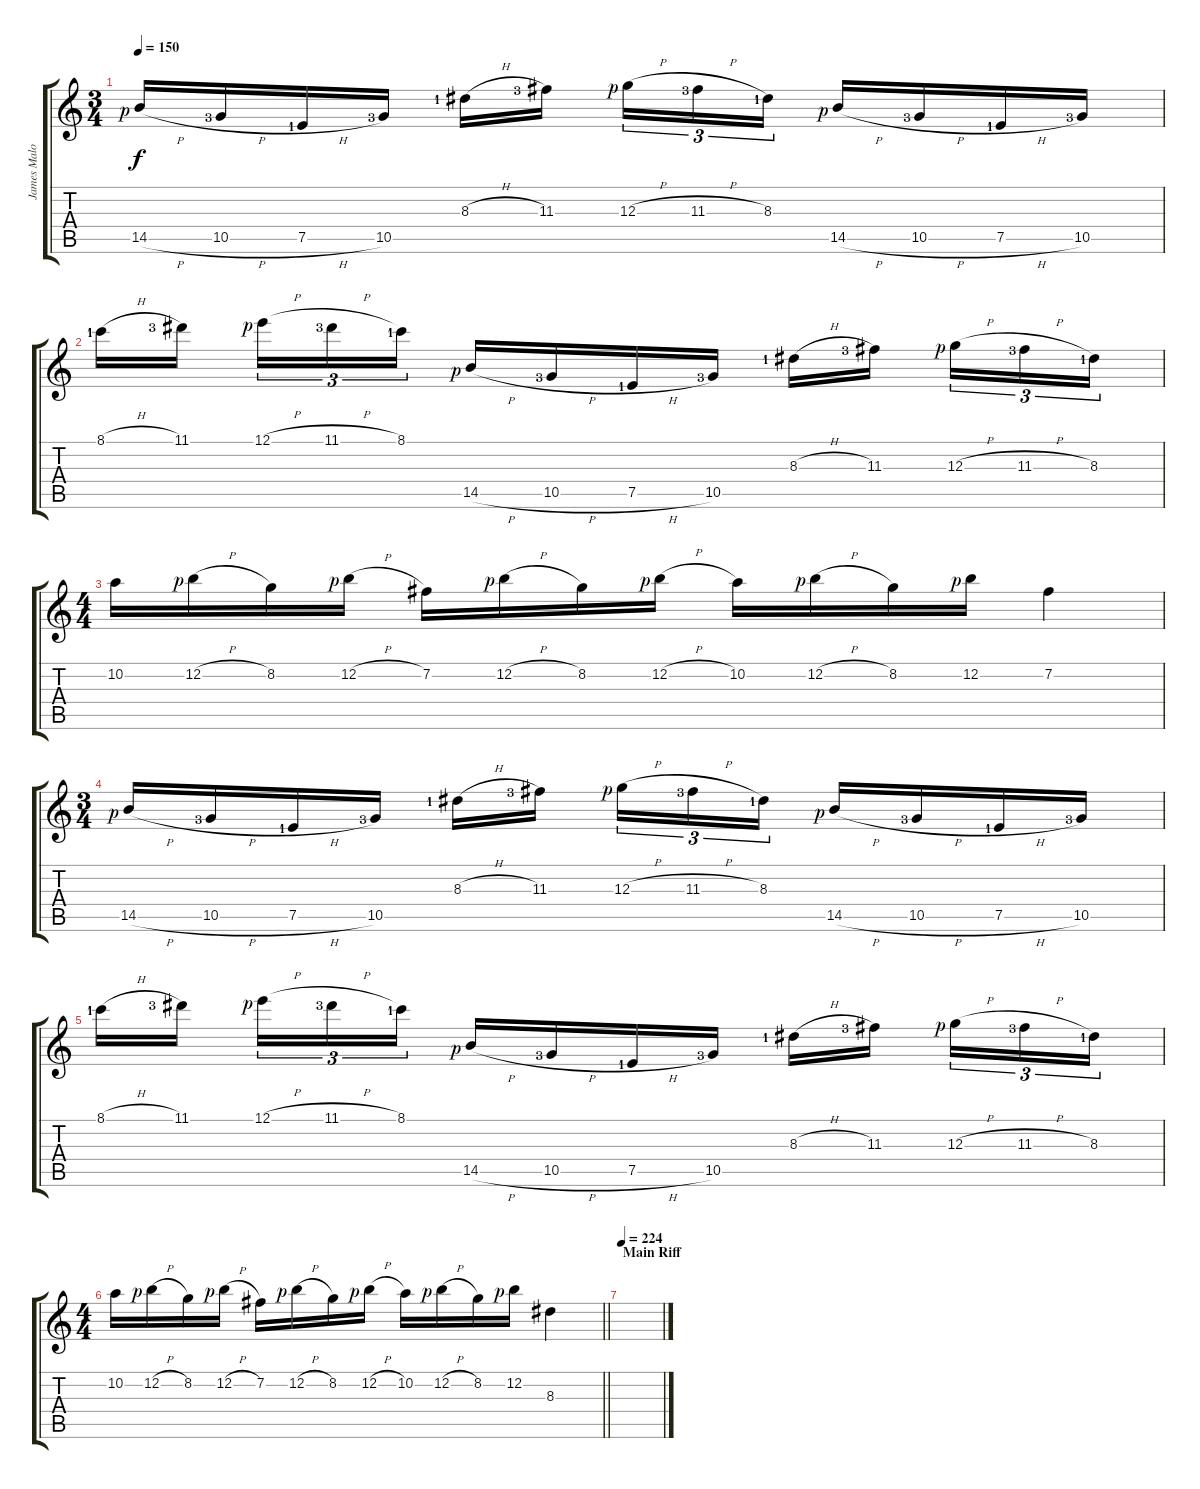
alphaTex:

\track ("James Malone Lead" "James Malo") {instrument distortionguitar}
\staff {score tabs}
\tuning (E4 B3 G3 D3 A2 E2) {hide}
\ts (3 4)
\tempo 150
\clef g2
\ks c
14.5{h rf 1}.16{dy f} 10.5{h lf 4}.16 7.5{h lf 2}.16 10.5{lf 4}.16 8.3{h lf 2}.16 11.3{lf 4}.16{beam splitsecondary} 12.3{h rf 1}.16{tu (3 2)} 11.3{h lf 4}.16{tu (3 2)} 8.3{lf 2}.16{tu (3 2)} 14.5{h rf 1}.16 10.5{h lf 4}.16 7.5{h lf 2}.16 10.5{lf 4}.16 |
8.1{h lf 2}.16 11.1{lf 4}.16{beam splitsecondary} 12.1{h rf 1}.16{tu (3 2)} 11.1{h lf 4}.16{tu (3 2)} 8.1{lf 2}.16{tu (3 2)} 14.5{h rf 1}.16 10.5{h lf 4}.16 7.5{h lf 2}.16 10.5{lf 4}.16 8.3{h lf 2}.16 11.3{lf 4}.16{beam splitsecondary} 12.3{h rf 1}.16{tu (3 2)} 11.3{h lf 4}.16{tu (3 2)} 8.3{lf 2}.16{tu (3 2)} |
\ts (4 4)
10.2.16 12.2{h rf 1}.16 8.2.16 12.2{h rf 1}.16 7.2.16 12.2{h rf 1}.16 8.2.16 12.2{h rf 1}.16 10.2.16 12.2{h rf 1}.16 8.2.16 12.2{rf 1}.16 7.2.4 |
\ts (3 4)
14.5{h rf 1}.16 10.5{h lf 4}.16 7.5{h lf 2}.16 10.5{lf 4}.16 8.3{h lf 2}.16 11.3{lf 4}.16{beam splitsecondary} 12.3{h rf 1}.16{tu (3 2)} 11.3{h lf 4}.16{tu (3 2)} 8.3{lf 2}.16{tu (3 2)} 14.5{h rf 1}.16 10.5{h lf 4}.16 7.5{h lf 2}.16 10.5{lf 4}.16 |
8.1{h lf 2}.16 11.1{lf 4}.16{beam splitsecondary} 12.1{h rf 1}.16{tu (3 2)} 11.1{h lf 4}.16{tu (3 2)} 8.1{lf 2}.16{tu (3 2)} 14.5{h rf 1}.16 10.5{h lf 4}.16 7.5{h lf 2}.16 10.5{lf 4}.16 8.3{h lf 2}.16 11.3{lf 4}.16{beam splitsecondary} 12.3{h rf 1}.16{tu (3 2)} 11.3{h lf 4}.16{tu (3 2)} 8.3{lf 2}.16{tu (3 2)} |
\ts (4 4)
\barLineRight lightlight
10.2.16 12.2{h rf 1}.16 8.2.16 12.2{h rf 1}.16 7.2.16 12.2{h rf 1}.16 8.2.16 12.2{h rf 1}.16 10.2.16 12.2{h rf 1}.16 8.2.16 12.2{rf 1}.16 8.3.4 |
\section ("" "Main Riff")
\tempo 224
